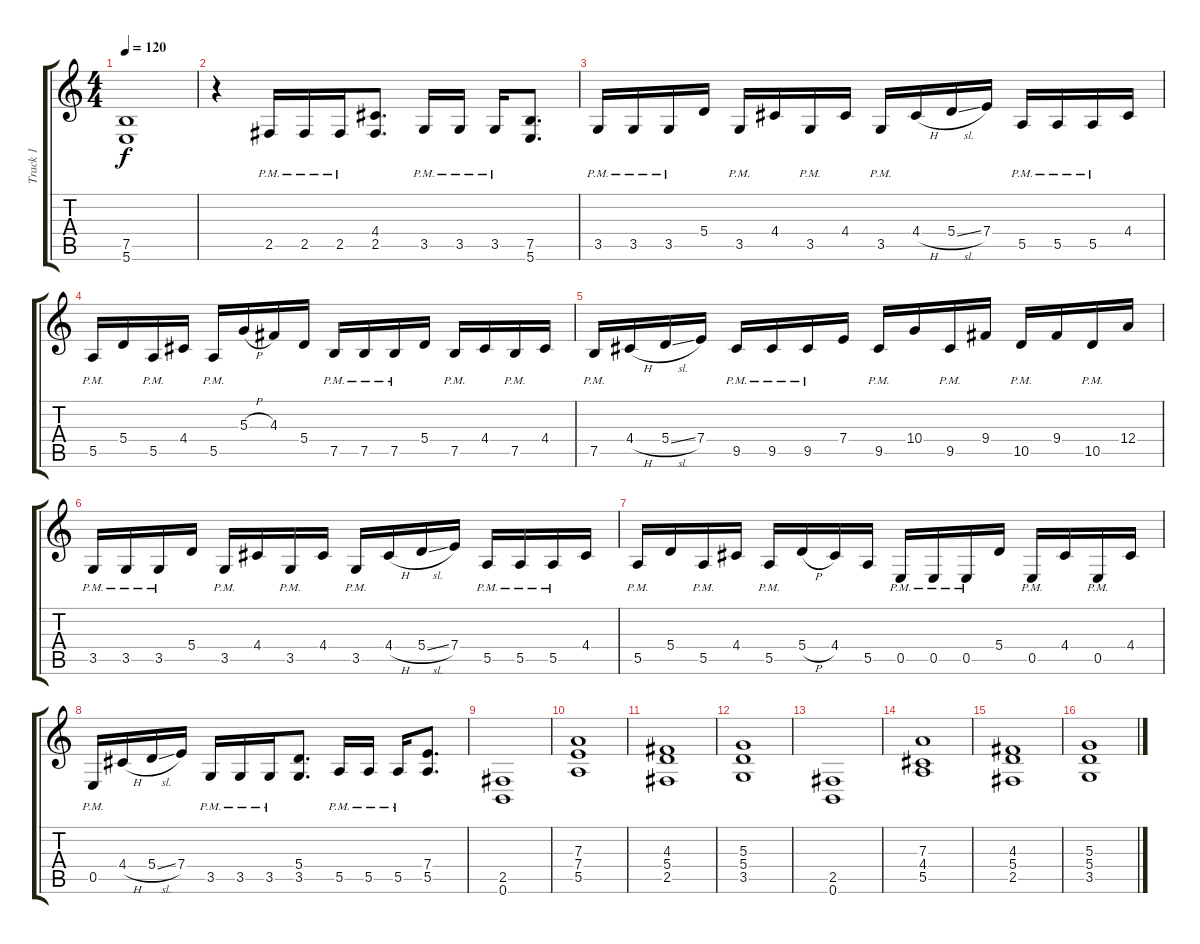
\track ("Track 1" "Track 1") {instrument distortionguitar}
\staff {score tabs}
\tuning (B3 Gb3 D3 A2 E2 B1) {hide}
\ts (4 4)
\tempo 120
\clef g2
\ks c
(7.5 5.6).1{dy f} |
r.4 2.5{pm}.16 2.5{pm}.16 2.5{pm}.16 (4.4 2.5).8{d} 3.5{pm}.16 3.5{pm}.16 3.5{pm}.16 (7.5 5.6).8{d} |
3.5{pm}.16 3.5{pm}.16 3.5{pm}.16 5.4.16 3.5{pm}.16 4.4.16 3.5{pm}.16 4.4.16 3.5{pm}.16 4.4{h}.16 5.4{sl}.16 7.4.16 5.5{pm}.16 5.5{pm}.16 5.5{pm}.16 4.4.16 |
5.5{pm}.16 5.4.16 5.5{pm}.16 4.4.16 5.5{pm}.16 5.3{h}.16 4.3.16 5.4.16 7.5{pm}.16 7.5{pm}.16 7.5{pm}.16 5.4.16 7.5{pm}.16 4.4.16 7.5{pm}.16 4.4.16 |
7.5{pm}.16 4.4{h}.16 5.4{sl}.16 7.4.16 9.5{pm}.16 9.5{pm}.16 9.5{pm}.16 7.4.16 9.5{pm}.16 10.4.16 9.5{pm}.16 9.4.16 10.5{pm}.16 9.4.16 10.5{pm}.16 12.4.16 |
3.5{pm}.16 3.5{pm}.16 3.5{pm}.16 5.4.16 3.5{pm}.16 4.4.16 3.5{pm}.16 4.4.16 3.5{pm}.16 4.4{h}.16 5.4{sl}.16 7.4.16 5.5{pm}.16 5.5{pm}.16 5.5{pm}.16 4.4.16 |
5.5{pm}.16 5.4.16 5.5{pm}.16 4.4.16 5.5{pm}.16 5.4{h}.16 4.4.16 5.5.16 0.5{pm}.16 0.5{pm}.16 0.5{pm}.16 5.4.16 0.5{pm}.16 4.4.16 0.5{pm}.16 4.4.16 |
0.5{pm}.16 4.4{h}.16 5.4{sl}.16 7.4.16 3.5{pm}.16 3.5{pm}.16 3.5{pm}.16 (5.4 3.5).8{d} 5.5{pm}.16 5.5{pm}.16 5.5{pm}.16 (7.4 5.5).8{d} |
(2.5 0.6).1 |
(7.3 7.4 5.5).1 |
(4.3 5.4 2.5).1 |
(5.3 5.4 3.5).1 |
(2.5 0.6).1 |
(7.3 4.4 5.5).1 |
(4.3 5.4 2.5).1 |
(5.3 5.4 3.5).1
